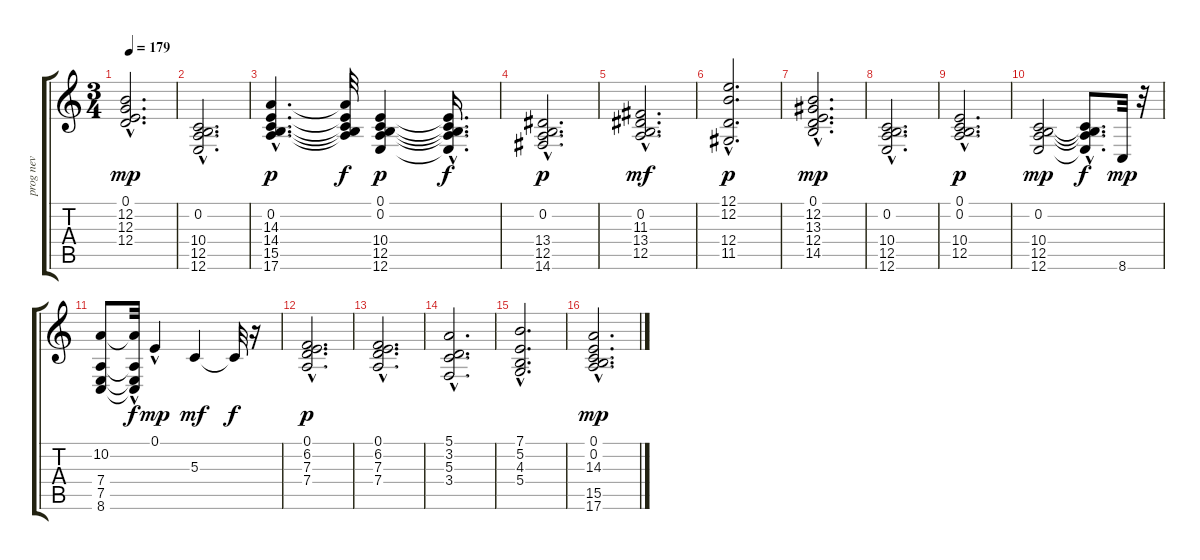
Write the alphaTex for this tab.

\track ("prog nev" "prog nev") {instrument electricpiano2}
\staff {score tabs}
\tuning (E4 B3 G3 D3 A2 E2) {hide}
\ts (3 4)
\tempo 179
\clef g2
\ks c
(0.1{hac} 12.2{hac} 12.3{hac} 12.4{hac}).2{d dy mp} |
(0.2{hac} 10.4{hac} 12.5{hac} 12.6{hac}).2{d} |
(0.2{hac} 14.3{hac} 14.4{hac} 15.5{hac} 17.6{hac}).4{d dy p} (0.2{t} 14.3{t} 14.4{t} 15.5{t} 17.6{t}).32{dy f} (0.1 0.2 10.4 12.5 12.6).4{dy p} (0.1{t} 0.2{hac t} 10.4{hac t} 12.5{t} 12.6{t}).16{d dy f} |
(0.2{hac} 13.4{hac} 12.5{hac} 14.6{hac}).2{d dy p} |
(0.2{hac} 11.3{hac} 13.4{hac} 12.5{hac}).2{d dy mf} |
(12.1{hac} 12.2{hac} 12.4{hac} 11.5{hac}).2{d dy p} |
(0.1{hac} 12.2{hac} 13.3{hac} 12.4{hac} 14.5{hac}).2{d dy mp} |
(0.2{hac} 10.4{hac} 12.5{hac} 12.6{hac}).2{d} |
(0.1{hac} 0.2{hac} 10.4{hac} 12.5{hac}).2{d dy p} |
(0.2 10.4 12.5 12.6).2{dy mp} (0.2{hac t} 10.4{hac t} 12.5{hac t} 12.6{hac t}).8{d dy f} 8.6.32{dy mp} r.32 |
(10.2 7.4 7.5 8.6).8 (10.2{hac t} 7.4{t} 7.5{t} 8.6{t}).32{dy f} 0.1{hac}.4{dy mp} 5.3.4{dy mf} 5.3{t}.32{dy f} r.16 |
(0.1{hac} 6.2{hac} 7.3{hac} 7.4{hac}).2{d dy p} |
(0.1{hac} 6.2{hac} 7.3{hac} 7.4).2{d} |
(5.1{hac} 3.2 5.3{hac} 3.4{hac}).2{d} |
(7.1{hac} 5.2{hac} 4.3{hac} 5.4{hac}).2{d} |
(0.1{hac} 0.2{hac} 14.3{hac} 15.5{hac} 17.6{hac}).2{d dy mp}
